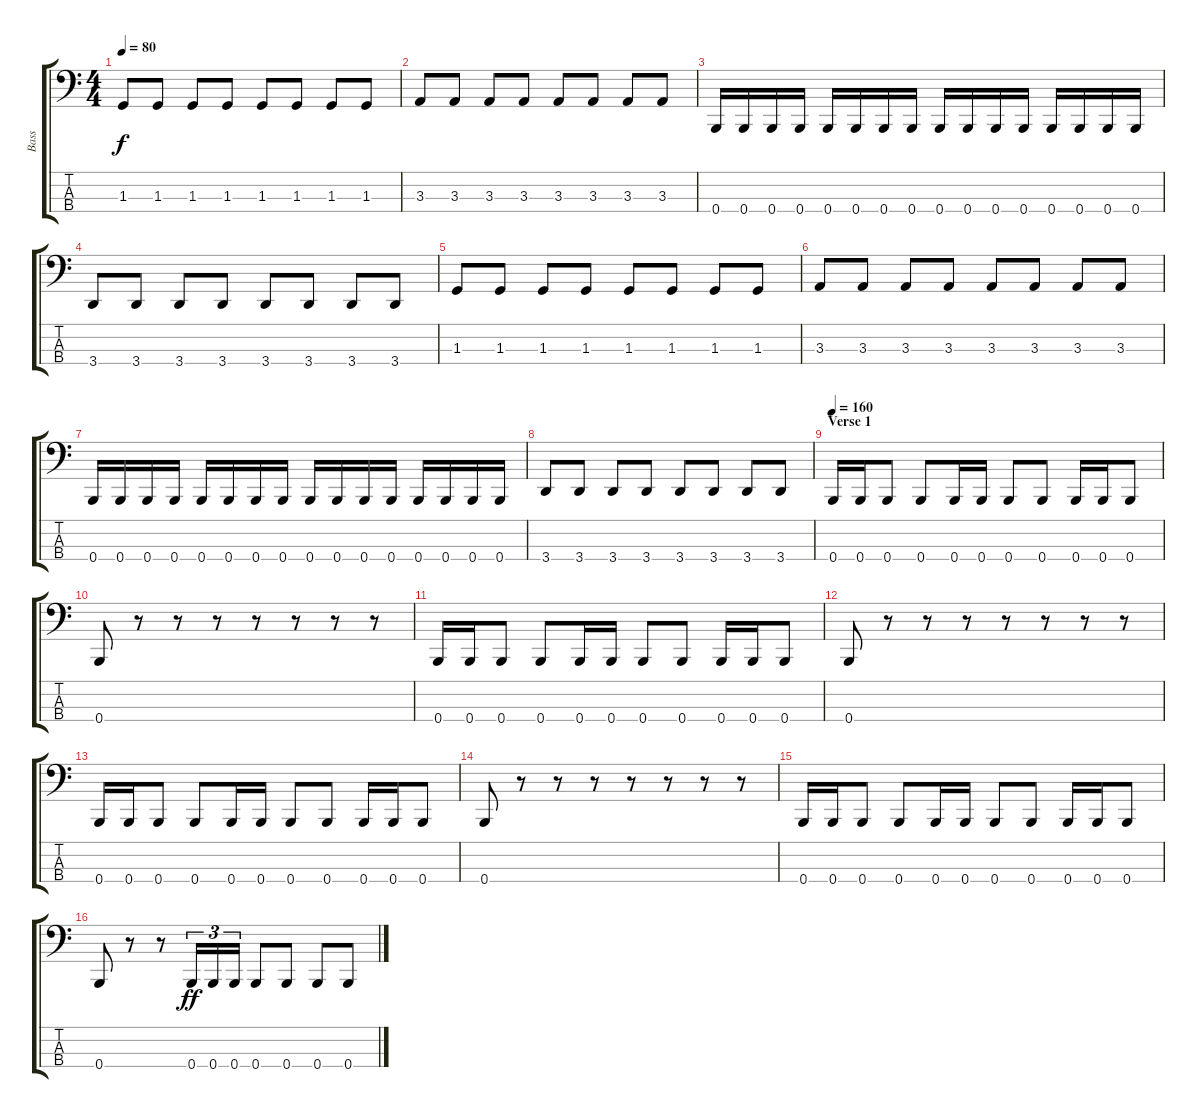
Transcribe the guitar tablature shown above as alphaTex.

\track ("Bass" "Bass") {instrument electricbassfinger}
\staff {score tabs}
\tuning (E2 B1 Gb1 B0) {hide}
\ts (4 4)
\tempo 80
\clef f4
\ks c
1.3.8{dy f} 1.3.8 1.3.8 1.3.8 1.3.8 1.3.8 1.3.8 1.3.8 |
3.3.8 3.3.8 3.3.8 3.3.8 3.3.8 3.3.8 3.3.8 3.3.8 |
0.4.16 0.4.16 0.4.16 0.4.16 0.4.16 0.4.16 0.4.16 0.4.16 0.4.16 0.4.16 0.4.16 0.4.16 0.4.16 0.4.16 0.4.16 0.4.16 |
3.4.8 3.4.8 3.4.8 3.4.8 3.4.8 3.4.8 3.4.8 3.4.8 |
1.3.8 1.3.8 1.3.8 1.3.8 1.3.8 1.3.8 1.3.8 1.3.8 |
3.3.8 3.3.8 3.3.8 3.3.8 3.3.8 3.3.8 3.3.8 3.3.8 |
0.4.16 0.4.16 0.4.16 0.4.16 0.4.16 0.4.16 0.4.16 0.4.16 0.4.16 0.4.16 0.4.16 0.4.16 0.4.16 0.4.16 0.4.16 0.4.16 |
3.4.8 3.4.8 3.4.8 3.4.8 3.4.8 3.4.8 3.4.8 3.4.8 |
\section ("" "Verse 1")
\tempo 160
0.4.16 0.4.16 0.4.8 0.4.8 0.4.16 0.4.16 0.4.8 0.4.8 0.4.16 0.4.16 0.4.8 |
0.4.8 r.8 r.8 r.8 r.8 r.8 r.8 r.8 |
0.4.16 0.4.16 0.4.8 0.4.8 0.4.16 0.4.16 0.4.8 0.4.8 0.4.16 0.4.16 0.4.8 |
0.4.8 r.8 r.8 r.8 r.8 r.8 r.8 r.8 |
0.4.16 0.4.16 0.4.8 0.4.8 0.4.16 0.4.16 0.4.8 0.4.8 0.4.16 0.4.16 0.4.8 |
0.4.8 r.8 r.8 r.8 r.8 r.8 r.8 r.8 |
0.4.16 0.4.16 0.4.8 0.4.8 0.4.16 0.4.16 0.4.8 0.4.8 0.4.16 0.4.16 0.4.8 |
0.4.8 r.8 r.8 0.4.16{tu (3 2) dy ff} 0.4.16{tu (3 2)} 0.4.16{tu (3 2)} 0.4.8 0.4.8 0.4.8 0.4.8
